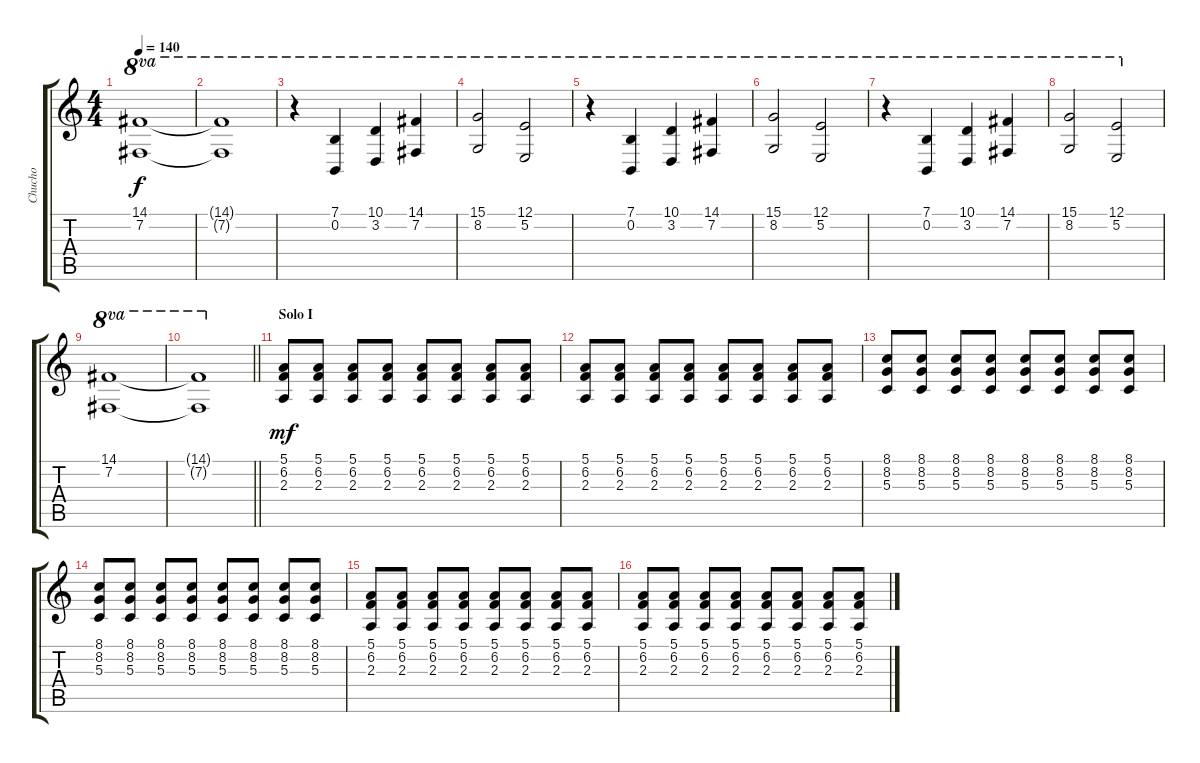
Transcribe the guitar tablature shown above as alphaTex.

\track ("Chucho" "Chucho") {instrument harpsichord}
\staff {score tabs}
\tuning (E4 B3 G3 D3 A2 E2) {hide}
\ts (4 4)
\tempo 140
\clef g2
\ks c
(14.1 7.2).1{ot 8va dy f} |
(14.1{t} 7.2{t}).1{ot 8va} |
r.4{ot 8va} (7.1 0.2).4{ot 8va} (10.1 3.2).4{ot 8va} (14.1 7.2).4{ot 8va} |
(15.1 8.2).2{ot 8va} (12.1 5.2).2{ot 8va} |
r.4{ot 8va} (7.1 0.2).4{ot 8va} (10.1 3.2).4{ot 8va} (14.1 7.2).4{ot 8va} |
(15.1 8.2).2{ot 8va} (12.1 5.2).2{ot 8va} |
r.4{ot 8va} (7.1 0.2).4{ot 8va} (10.1 3.2).4{ot 8va} (14.1 7.2).4{ot 8va} |
(15.1 8.2).2{ot 8va} (12.1 5.2).2{ot 8va} |
(14.1 7.2).1{ot 8va} |
\barLineRight lightlight
(14.1{t} 7.2{t}).1{ot 8va} |
\section ("" "Solo I")
(5.1 6.2 2.3).8{dy mf volume 12 balance 3 instrument accordion} (5.1 6.2 2.3).8 (5.1 6.2 2.3).8 (5.1 6.2 2.3).8 (5.1 6.2 2.3).8 (5.1 6.2 2.3).8 (5.1 6.2 2.3).8 (5.1 6.2 2.3).8 |
(5.1 6.2 2.3).8 (5.1 6.2 2.3).8 (5.1 6.2 2.3).8 (5.1 6.2 2.3).8 (5.1 6.2 2.3).8 (5.1 6.2 2.3).8 (5.1 6.2 2.3).8 (5.1 6.2 2.3).8 |
(8.1 8.2 5.3).8 (8.1 8.2 5.3).8 (8.1 8.2 5.3).8 (8.1 8.2 5.3).8 (8.1 8.2 5.3).8 (8.1 8.2 5.3).8 (8.1 8.2 5.3).8 (8.1 8.2 5.3).8 |
(8.1 8.2 5.3).8 (8.1 8.2 5.3).8 (8.1 8.2 5.3).8 (8.1 8.2 5.3).8 (8.1 8.2 5.3).8 (8.1 8.2 5.3).8 (8.1 8.2 5.3).8 (8.1 8.2 5.3).8 |
(5.1 6.2 2.3).8 (5.1 6.2 2.3).8 (5.1 6.2 2.3).8 (5.1 6.2 2.3).8 (5.1 6.2 2.3).8 (5.1 6.2 2.3).8 (5.1 6.2 2.3).8 (5.1 6.2 2.3).8 |
(5.1 6.2 2.3).8 (5.1 6.2 2.3).8 (5.1 6.2 2.3).8 (5.1 6.2 2.3).8 (5.1 6.2 2.3).8 (5.1 6.2 2.3).8 (5.1 6.2 2.3).8 (5.1 6.2 2.3).8
